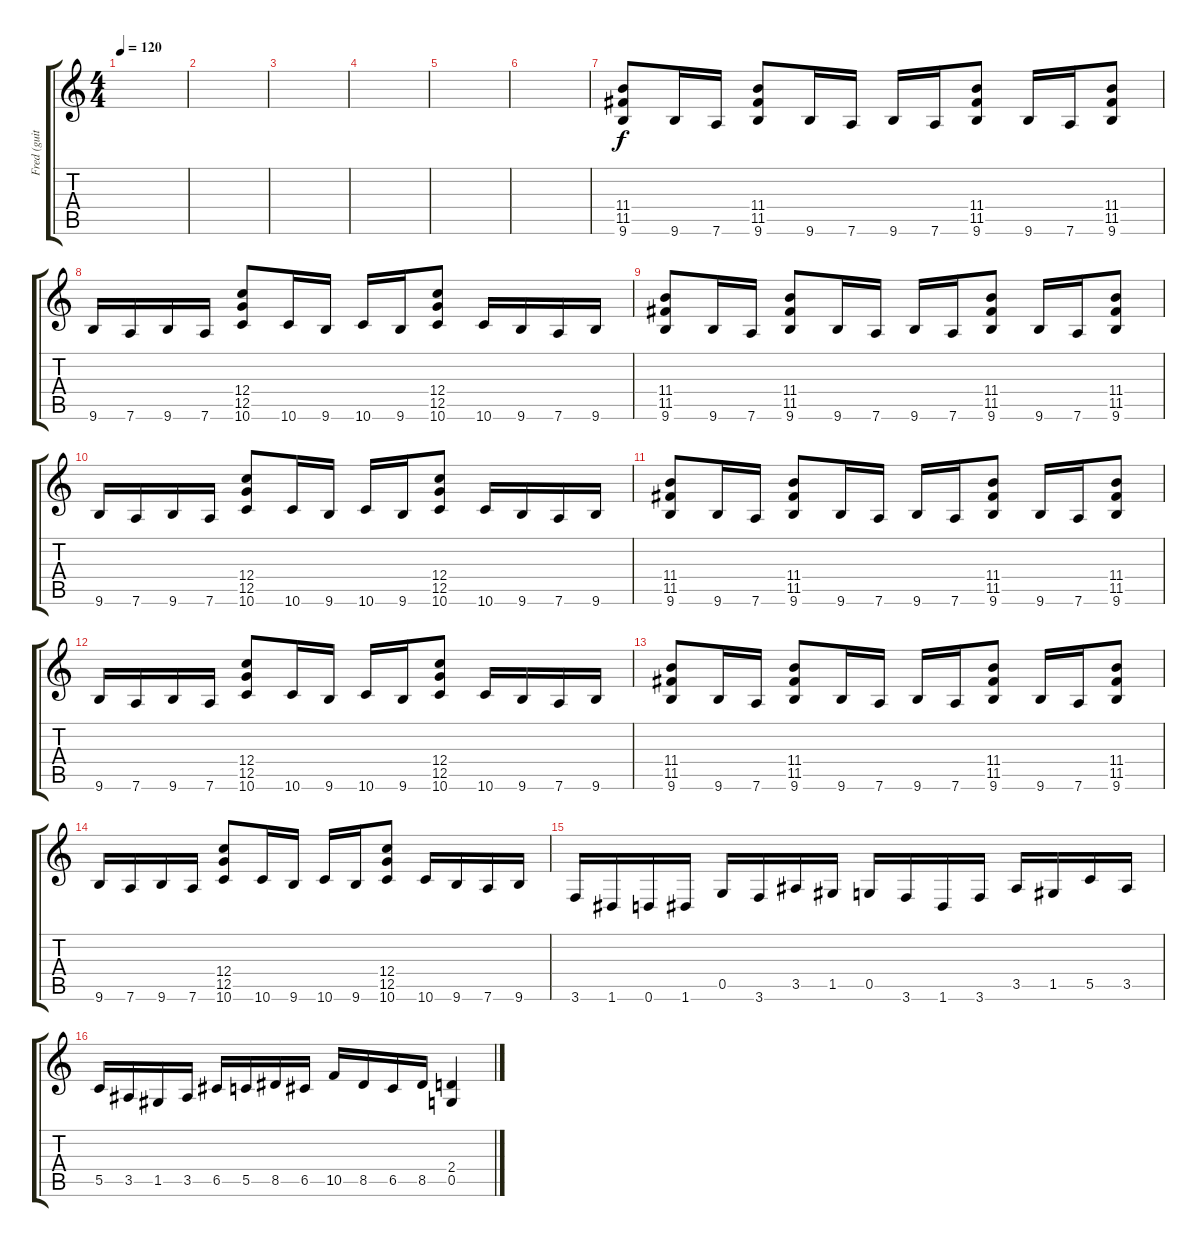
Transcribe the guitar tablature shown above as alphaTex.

\track ("Fred (guitar I)" "Fred (guit") {instrument distortionguitar}
\staff {score tabs}
\tuning (D4 A3 F3 C3 G2 D2) {hide}
\ts (4 4)
\tempo 120
\clef g2
\ks c
|
|
|
|
|
|
(11.4 11.5 9.6).8{instrument lead1square} 9.6.16 7.6.16 (11.4 11.5 9.6).8 9.6.16 7.6.16 9.6.16 7.6.16 (11.4 11.5 9.6).8 9.6.16 7.6.16 (11.4 11.5 9.6).8 |
9.6.16 7.6.16 9.6.16 7.6.16 (12.4 12.5 10.6).8 10.6.16 9.6.16 10.6.16 9.6.16 (12.4 12.5 10.6).8 10.6.16 9.6.16 7.6.16 9.6.16 |
(11.4 11.5 9.6).8 9.6.16 7.6.16 (11.4 11.5 9.6).8 9.6.16 7.6.16 9.6.16 7.6.16 (11.4 11.5 9.6).8 9.6.16 7.6.16 (11.4 11.5 9.6).8 |
9.6.16 7.6.16 9.6.16 7.6.16 (12.4 12.5 10.6).8 10.6.16 9.6.16 10.6.16 9.6.16 (12.4 12.5 10.6).8 10.6.16 9.6.16 7.6.16 9.6.16 |
(11.4 11.5 9.6).8 9.6.16 7.6.16 (11.4 11.5 9.6).8 9.6.16 7.6.16 9.6.16 7.6.16 (11.4 11.5 9.6).8 9.6.16 7.6.16 (11.4 11.5 9.6).8 |
9.6.16 7.6.16 9.6.16 7.6.16 (12.4 12.5 10.6).8 10.6.16 9.6.16 10.6.16 9.6.16 (12.4 12.5 10.6).8 10.6.16 9.6.16 7.6.16 9.6.16 |
(11.4 11.5 9.6).8 9.6.16 7.6.16 (11.4 11.5 9.6).8 9.6.16 7.6.16 9.6.16 7.6.16 (11.4 11.5 9.6).8 9.6.16 7.6.16 (11.4 11.5 9.6).8 |
9.6.16 7.6.16 9.6.16 7.6.16 (12.4 12.5 10.6).8 10.6.16 9.6.16 10.6.16 9.6.16 (12.4 12.5 10.6).8 10.6.16 9.6.16 7.6.16 9.6.16 |
3.6.16 1.6.16 0.6.16 1.6.16 0.5.16 3.6.16 3.5.16 1.5.16 0.5.16 3.6.16 1.6.16 3.6.16 3.5.16 1.5.16 5.5.16 3.5.16 |
5.5.16 3.5.16 1.5.16 3.5.16 6.5.16 5.5.16 8.5.16 6.5.16 10.5.16 8.5.16 6.5.16 8.5.16 (2.4 0.5).4
